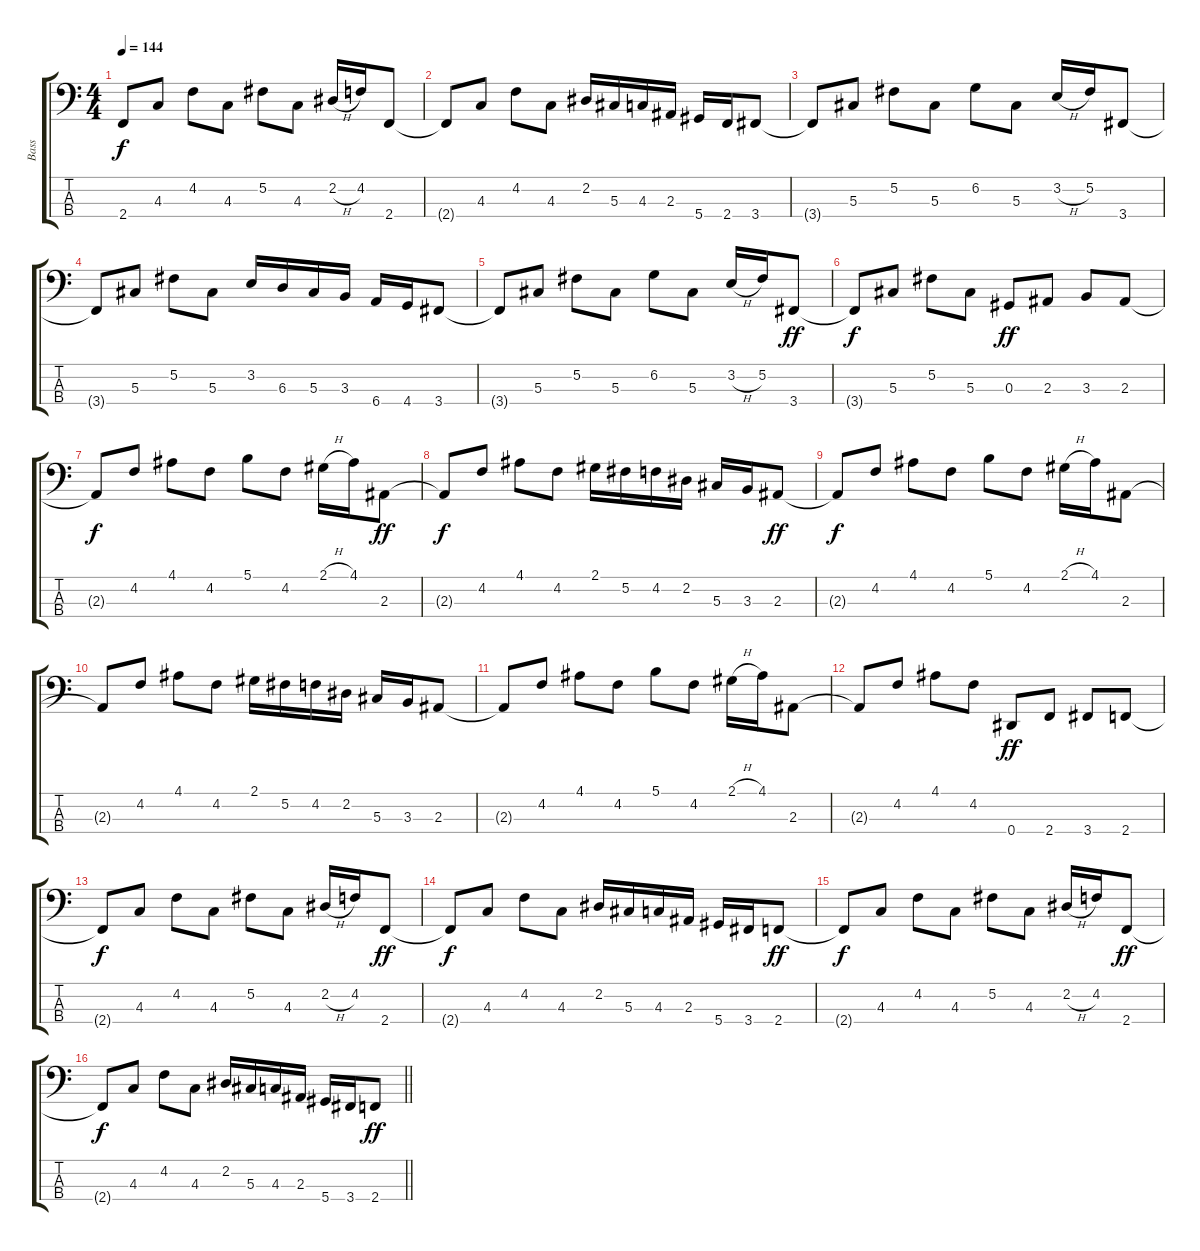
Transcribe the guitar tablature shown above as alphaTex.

\track ("Bass" "Bass") {instrument electricbassfinger}
\staff {score tabs}
\tuning (Gb2 Db2 Ab1 Eb1) {hide}
\ts (4 4)
\tempo 144
\clef f4
\ks c
2.4{t}.8{dy f} 4.3.8 4.2.8 4.3.8 5.2.8 4.3.8 2.2{h}.16 4.2.16 2.4.8 |
2.4{t}.8 4.3.8 4.2.8 4.3.8 2.2.16 5.3.16 4.3.16 2.3.16 5.4.16 2.4.16 3.4.8 |
3.4{t}.8 5.3.8 5.2.8 5.3.8 6.2.8 5.3.8 3.2{h}.16 5.2.16 3.4.8 |
3.4{t}.8 5.3.8 5.2.8 5.3.8 3.2.16 6.3.16 5.3.16 3.3.16 6.4.16 4.4.16 3.4.8 |
3.4{t}.8 5.3.8 5.2.8 5.3.8 6.2.8 5.3.8 3.2{h}.16 5.2.16 3.4.8{dy ff} |
3.4{t}.8{dy f} 5.3.8 5.2.8 5.3.8 0.3.8{dy ff} 2.3.8 3.3.8 2.3.8 |
2.3{t}.8{dy f} 4.2.8 4.1.8 4.2.8 5.1.8 4.2.8 2.1{h}.16 4.1.16 2.3.8{dy ff} |
2.3{t}.8{dy f} 4.2.8 4.1.8 4.2.8 2.1.16 5.2.16 4.2.16 2.2.16 5.3.16 3.3.16 2.3.8{dy ff} |
2.3{t}.8{dy f} 4.2.8 4.1.8 4.2.8 5.1.8 4.2.8 2.1{h}.16 4.1.16 2.3.8 |
2.3{t}.8 4.2.8 4.1.8 4.2.8 2.1.16 5.2.16 4.2.16 2.2.16 5.3.16 3.3.16 2.3.8 |
2.3{t}.8 4.2.8 4.1.8 4.2.8 5.1.8 4.2.8 2.1{h}.16 4.1.16 2.3.8 |
2.3{t}.8 4.2.8 4.1.8 4.2.8 0.4.8{dy ff} 2.4.8 3.4.8 2.4.8 |
2.4{t}.8{dy f} 4.3.8 4.2.8 4.3.8 5.2.8 4.3.8 2.2{h}.16 4.2.16 2.4.8{dy ff} |
2.4{t}.8{dy f} 4.3.8 4.2.8 4.3.8 2.2.16 5.3.16 4.3.16 2.3.16 5.4.16 3.4.16 2.4.8{dy ff} |
2.4{t}.8{dy f} 4.3.8 4.2.8 4.3.8 5.2.8 4.3.8 2.2{h}.16 4.2.16 2.4.8{dy ff} |
\barLineRight lightlight
2.4{t}.8{dy f} 4.3.8 4.2.8 4.3.8 2.2.16 5.3.16 4.3.16 2.3.16 5.4.16 3.4.16 2.4.8{dy ff}
